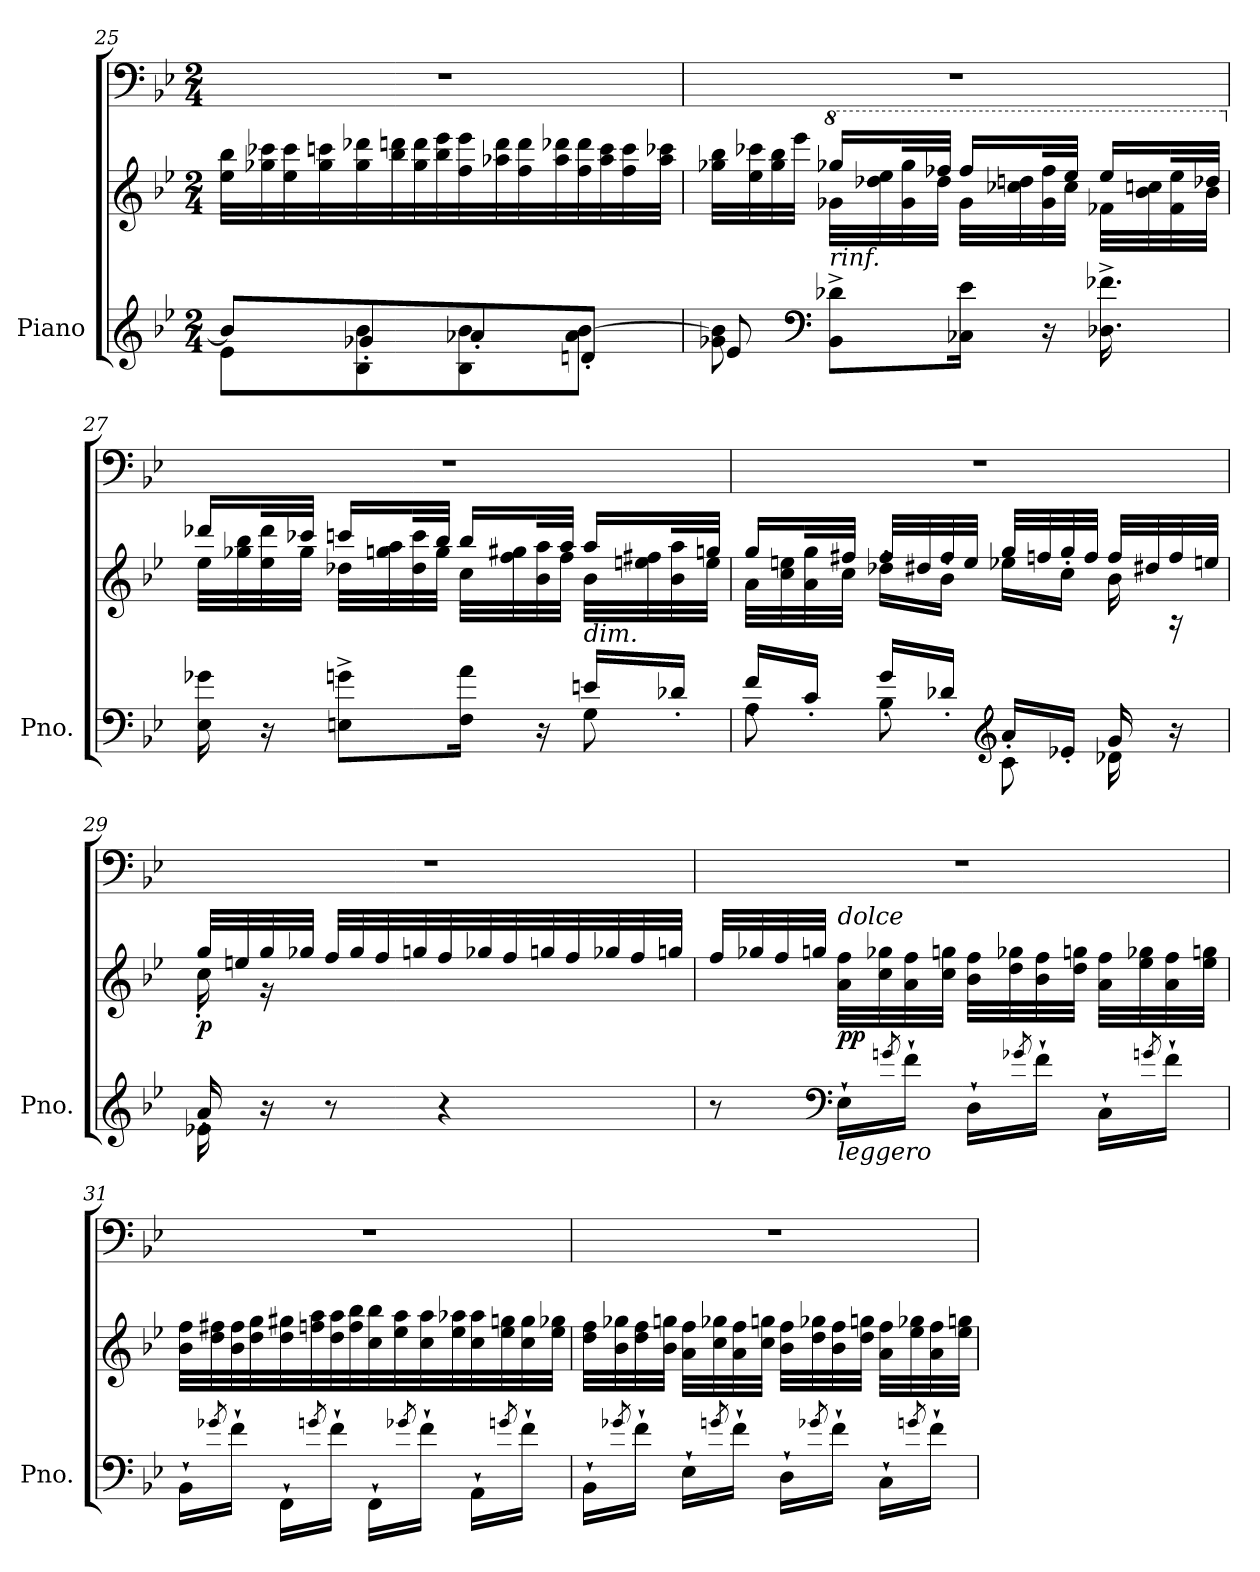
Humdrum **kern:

**kern	**kern	**kern	**dynam
*part1	*part1	*part1	*part1
*staff3	*staff2	*staff1	*staff1/2/3
*I"Piano	*	*	*
*I'Pno.	*	*	*
*clefG2	*clefG2	*clefF4	*
*k[b-e-]	*k[b-e-]	*k[b-e-]	*
*M2/4	*M2/4	*M2/4	*
=25	=25	=25	=25
*^	*	*	*
8e-\L	8b-/L]	32ee-\ 32bb-\LLL	2r	.
.	.	32gg-X\ 32ccc-X\	.	.
.	.	32ee-\ 32ccc-\	.	.
.	.	32gg-\ 32cccn\	.	.
8B-\ 8b-\	8g-X'/	32gg-\ 32ddd-X\	.	.
.	.	32bb-\ 32dddn\	.	.
.	.	32gg-\ 32ddd\	.	.
.	.	32bb-\ 32eee-\	.	.
8B-\ 8b-\	8a-X'/	32ff\ 32eee-\	.	.
.	.	32aa-X\ 32ddd\	.	.
.	.	32ff\ 32ddd\	.	.
.	.	32aa-\ 32ddd-X\	.	.
8a-\ [8b-\J	8dn'/J	32ff\ 32ddd-\	.	.
.	.	32aa-\ 32ccc\	.	.
.	.	32ff\ 32ccc\	.	.
.	.	32aa-\ 32ccc-X\JJJ	.	.
=26	=26	=26	=26	=26
*	*	*^	*	*
8g-X\ 8b-\]	8e-/	32gg-X\ 32bb-\LLL	8ryy	2r	.
.	.	32ee-\ 32ccc-X\	.	.	.
.	.	32gg-\ 32bb-\	.	.	.
.	.	32eee-\JJJ	.	.	.
*clefF4	*	*	*	*	*
*	*	*8va	*	*	*
!	!	!LO:TX:b:i:t=rinf.	!	!	!
4.ryy	8BB-\^ 8d-X\^L	32gg-X\LLL	16ggg-X/LL	.	.
.	.	32ddd-X\ 32eee-\	.	.	.
.	.	32gg-\ 32ggg-\	32ryy	.	.
.	.	32ddd-\JJJ	32fff-X/JJk	.	.
.	16C-X\ 16e-\Jk	32gg-\LLL	16fff-/LL	.	.
.	.	32ccc-\ 32dddn\	.	.	.
.	16r	32gg-\ 32fff-\	32ryy	.	.
.	.	32ccc-\JJJ	32eee-/JJk	.	.
*	*Xtuplet	*	*	*	*
.	24.D-X\^ 24.f-X\^	32ff-X\LLL	16eee-/LL	.	.
.	.	32bb-\ 32cccn\	.	.	.
.	24.ryy	32ff-\ 32eee-\	32ryy	.	.
.	.	32bb-\JJJ	32ddd-X/JJk	.	.
!!LO:LB:g=z
=27	=27	=27	=27	=27	=27
*	*	*X8va	*	*	*
4.ryy	16E-\ 16g-X\	32ee-\LLL	16ddd-X/LL	2r	.
.	.	32gg-X\ 32bb-\	.	.	.
.	16r	32ee-\ 32ddd-\	32ryy	.	.
.	.	32gg-\JJJ	32ccc-X/JJk	.	.
.	8En\^ 8gn\^L	32dd-X\LLL	16cccn/LL	.	.
.	.	32ggn\ 32aa\	.	.	.
.	.	32dd-\ 32ccc\	32ryy	.	.
.	.	32gg\JJJ	32bb-/JJk	.	.
.	16F\ 16a\Jk	32cc\LLL	16bb-/LL	.	.
.	.	32ff\ 32gg#X\	.	.	.
.	16r	32b-\ 32aa\	32ryy	.	.
.	.	32ff\JJJ	32aa/JJk	.	.
!	!	!LO:TX:b:i:t=dim.	!	!	!
8G\	16en'/LL	32b-\LLL	16aa/LL	.	.
.	.	32een\ 32ff#X\	.	.	.
.	16d-X'/JJ	32b-\ 32aa\	32ryy	.	.
.	.	32ee\JJJ	32ggn/JJk	.	.
=28	=28	=28	=28	=28	=28
8A\	16f'/LL	32a\LLL	16gg/LL	2r	.
.	.	32cc\ 32een\	.	.	.
.	16c'/JJ	32a\ 32gg\	32ryy	.	.
.	.	32cc\JJJ	32ff#X/JJk	.	.
8B-\	16g'/LL	16dd-X'\LL	32ff#/LLL	.	.
.	.	.	32dd#X/	.	.
.	16d-X'/JJ	16b-'\JJ	32ff#/	.	.
.	.	.	32ee/JJJ	.	.
*clefG2	*	*	*	*	*
8c\	16a'/LL	16ee-X'\LL	32gg/LLL	.	.
.	.	.	32ffn/	.	.
.	16e-X'/JJ	16cc'\JJ	32gg/	.	.
.	.	.	32ff/JJJ	.	.
16d-X\	16g'/	16b-\	32ff/LLL	.	.
.	.	.	32dd#X/	.	.
16ryy	16r	16rA	32ff/	.	.
.	.	.	32een/JJJ	.	.
=29	=29	=29	=29	=29	=29
!	!	!	!	!	!LO:DY:b=2
16e-X\	16a'/	32gg/LLL	16cc'\	2r	p
.	.	32een/	.	.	.
16ryy	16r	32gg/	16r	.	.
.	.	32gg-X/JJJ	.	.	.
8ryy	8r	32ff/LLL	4.ryy	.	.
.	.	32gg-/	.	.	.
.	.	32ff/	.	.	.
.	.	32ggn/	.	.	.
4ryy	4r	32ff/	.	.	.
.	.	32gg-X/	.	.	.
.	.	32ff/	.	.	.
.	.	32ggn/	.	.	.
.	.	32ff/	.	.	.
.	.	32gg-X/	.	.	.
.	.	32ff/	.	.	.
.	.	32ggn/JJJ	.	.	.
*v	*v	*	*	*	*
*	*v	*v	*	*
!!LO:LB:g=z
=30	=30	=30	=30
8r	32ff/LLL	2r	.
.	32gg-X/	.	.
.	32ff/	.	.
.	32ggn/JJJ	.	.
*clefF4	*	*	*
!	!LO:TX:a:i:t=dolce	!	!
!LO:TX:b:i:t=leggero	!	!	!
!	!	!	!LO:DY:b=2
16E-`\LL	32a\ 32ff\LLL	.	pp
.	32cc\ 32gg-X\	.	.
8qgn/	.	.	.
16f`\JJ	32a\ 32ff\	.	.
.	32cc\ 32ggn\JJJ	.	.
16D`\LL	32b-\ 32ff\LLL	.	.
.	32dd\ 32gg-X\	.	.
8qg-X/	.	.	.
16f`\JJ	32b-\ 32ff\	.	.
.	32dd\ 32ggn\JJJ	.	.
16C`\LL	32a\ 32ff\LLL	.	.
.	32ee-\ 32gg-X\	.	.
8qgn/	.	.	.
16f`\JJ	32a\ 32ff\	.	.
.	32ee-\ 32ggn\JJJ	.	.
=31	=31	=31	=31
16BB-`\LL	32b-\ 32ff\LLL	2r	.
.	32dd\ 32ff#X\	.	.
8qg-X/	.	.	.
16f`\JJ	32b-\ 32ff#\	.	.
.	32dd\ 32gg\	.	.
16FF`\LL	32dd\ 32gg#X\	.	.
.	32ffn\ 32aa\	.	.
8qgn/	.	.	.
16f`\JJ	32dd\ 32aa\	.	.
.	32ff\ 32bb-\	.	.
16FF`\LL	32cc\ 32bb-\	.	.
.	32ee-\ 32aa\	.	.
8qg-X/	.	.	.
16f`\JJ	32cc\ 32aa\	.	.
.	32ee-\ 32aa-X\	.	.
16AA`\LL	32cc\ 32aa-\	.	.
.	32ee-\ 32ggn\	.	.
8qgn/	.	.	.
16f`\JJ	32cc\ 32gg\	.	.
.	32ee-\ 32gg-X\JJJ	.	.
=32	=32	=32	=32
16BB-`\LL	32dd\ 32ff\LLL	2r	.
.	32b-\ 32gg-X\	.	.
8qg-X/	.	.	.
16f`\JJ	32dd\ 32ff\	.	.
.	32b-\ 32ggn\JJJ	.	.
16E-`\LL	32a\ 32ff\LLL	.	.
.	32cc\ 32gg-X\	.	.
8qgn/	.	.	.
16f`\JJ	32a\ 32ff\	.	.
.	32cc\ 32ggn\JJJ	.	.
16D`\LL	32b-\ 32ff\LLL	.	.
.	32dd\ 32gg-X\	.	.
8qg-X/	.	.	.
16f`\JJ	32b-\ 32ff\	.	.
.	32dd\ 32ggn\JJJ	.	.
16C`\LL	32a\ 32ff\LLL	.	.
.	32ee-\ 32gg-X\	.	.
8qgn/	.	.	.
16f`\JJ	32a\ 32ff\	.	.
.	32ee-\ 32ggn\JJJ	.	.
=	=	=	=
*-	*-	*-	*-
